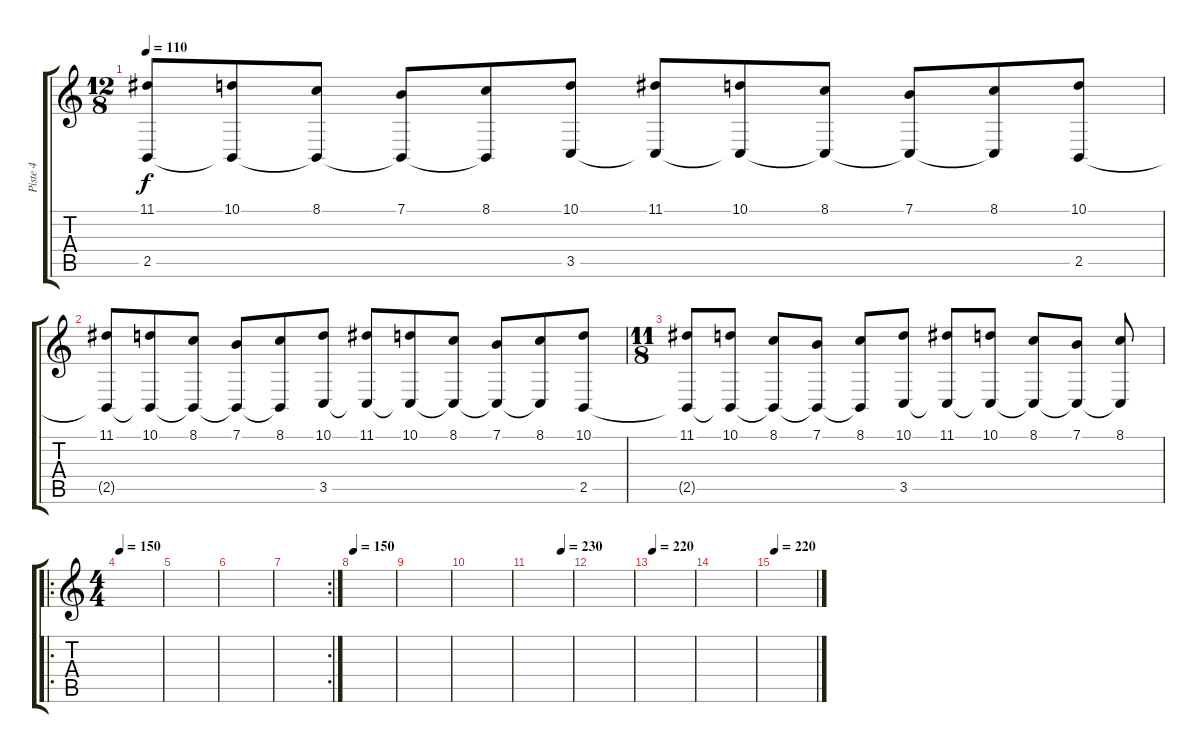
\track ("Piste 4" "Piste 4") {instrument pad4choir}
\staff {score tabs}
\tuning (E4 B3 G3 D3 A2 E2) {hide}
\ts (12 8)
\tempo 110
\clef g2
\ks c
(11.1 2.5{t}).8{dy f} (10.1 2.5{t}).8 (8.1 2.5{t}).8 (7.1 2.5{t}).8 (8.1 2.5{t}).8 (10.1 3.5).8 (11.1 3.5{t}).8 (10.1 3.5{t}).8 (8.1 3.5{t}).8 (7.1 3.5{t}).8 (8.1 3.5{t}).8 (10.1 2.5).8 |
(11.1 2.5{t}).8 (10.1 2.5{t}).8 (8.1 2.5{t}).8 (7.1 2.5{t}).8 (8.1 2.5{t}).8 (10.1 3.5).8 (11.1 3.5{t}).8 (10.1 3.5{t}).8 (8.1 3.5{t}).8 (7.1 3.5{t}).8 (8.1 3.5{t}).8 (10.1 2.5).8 |
\ts (11 8)
(11.1 2.5{t}).8 (10.1 2.5{t}).8 (8.1 2.5{t}).8 (7.1 2.5{t}).8 (8.1 2.5{t}).8 (10.1 3.5).8 (11.1 3.5{t}).8 (10.1 3.5{t}).8 (8.1 3.5{t}).8 (7.1 3.5{t}).8 (8.1 3.5{t}).8 |
\ro
\ts (4 4)
\tempo 150
|
|
|
\rc 2
|
\tempo 150
|
|
|
\tempo (230 0.75)
|
|
\tempo 220
|
|
\tempo 220
